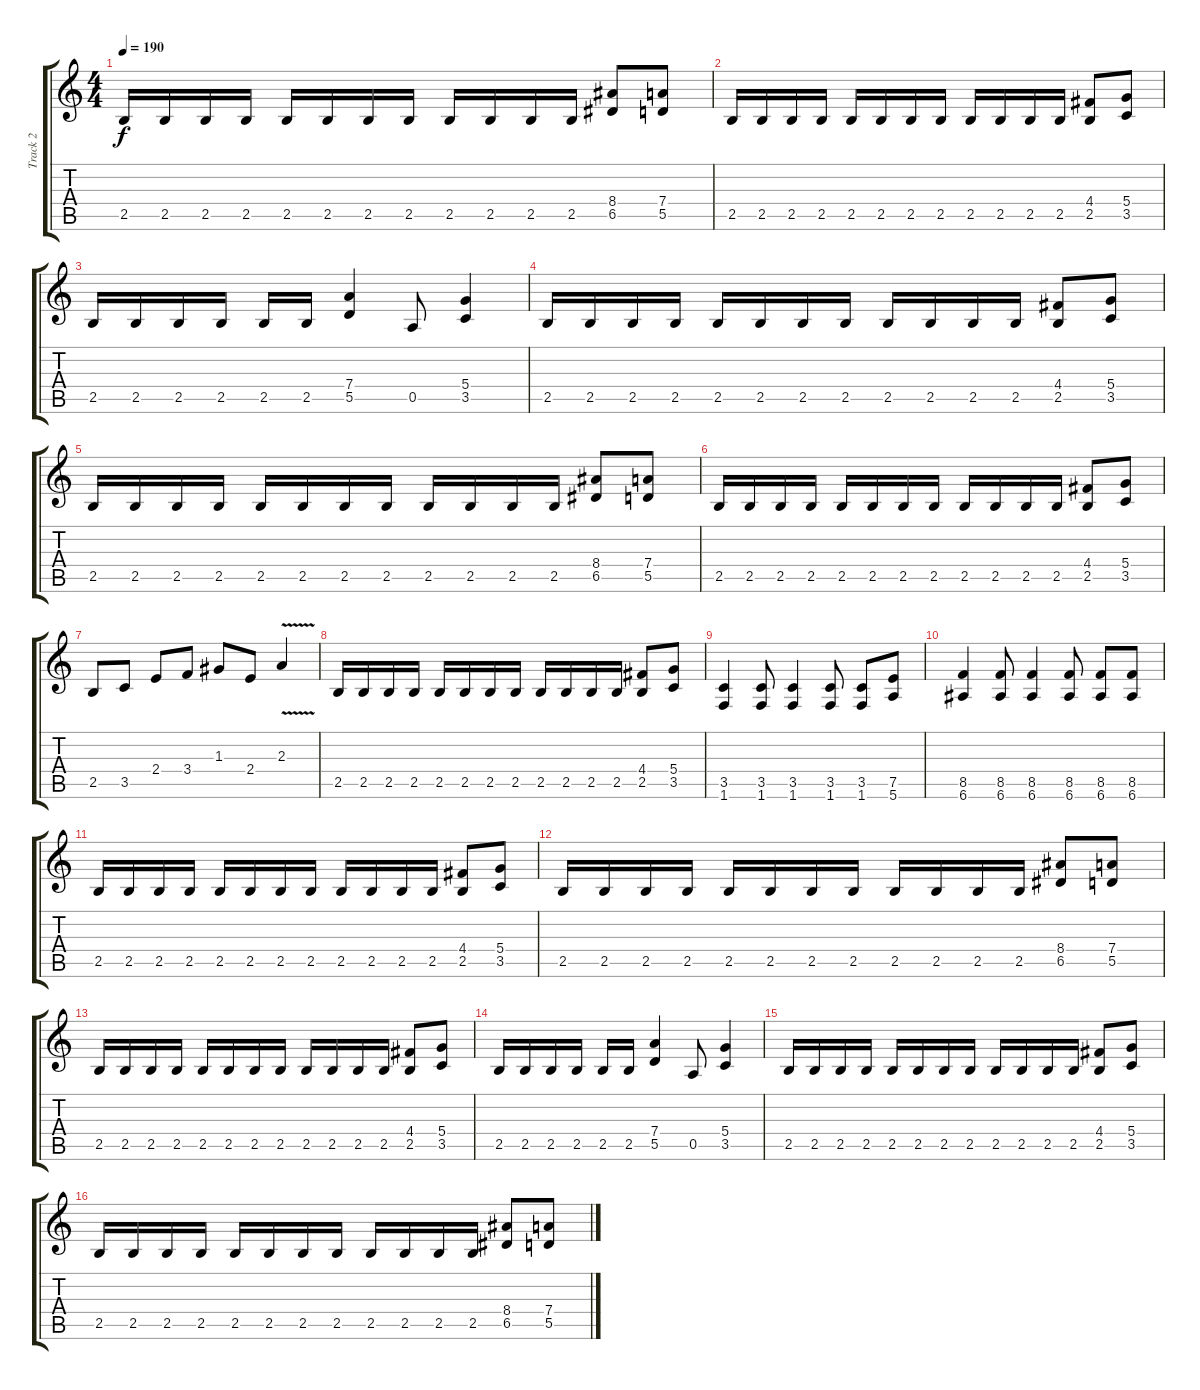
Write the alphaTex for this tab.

\track ("Track 2" "Track 2") {instrument distortionguitar}
\staff {score tabs}
\tuning (E4 B3 G3 D3 A2 E2) {hide}
\ts (4 4)
\tempo 190
\clef g2
\ks c
2.5.16{dy f} 2.5.16 2.5.16 2.5.16 2.5.16 2.5.16 2.5.16 2.5.16 2.5.16 2.5.16 2.5.16 2.5.16 (8.4 6.5).8 (7.4 5.5).8 |
2.5.16 2.5.16 2.5.16 2.5.16 2.5.16 2.5.16 2.5.16 2.5.16 2.5.16 2.5.16 2.5.16 2.5.16 (4.4 2.5).8 (5.4 3.5).8 |
2.5.16 2.5.16 2.5.16 2.5.16 2.5.16 2.5.16 (7.4 5.5).4 0.5.8 (5.4 3.5).4 |
2.5.16 2.5.16 2.5.16 2.5.16 2.5.16 2.5.16 2.5.16 2.5.16 2.5.16 2.5.16 2.5.16 2.5.16 (4.4 2.5).8 (5.4 3.5).8 |
2.5.16 2.5.16 2.5.16 2.5.16 2.5.16 2.5.16 2.5.16 2.5.16 2.5.16 2.5.16 2.5.16 2.5.16 (8.4 6.5).8 (7.4 5.5).8 |
2.5.16 2.5.16 2.5.16 2.5.16 2.5.16 2.5.16 2.5.16 2.5.16 2.5.16 2.5.16 2.5.16 2.5.16 (4.4 2.5).8 (5.4 3.5).8 |
2.5.8 3.5.8 2.4.8 3.4.8 1.3.8 2.4.8 2.3{v}.4 |
2.5.16 2.5.16 2.5.16 2.5.16 2.5.16 2.5.16 2.5.16 2.5.16 2.5.16 2.5.16 2.5.16 2.5.16 (4.4 2.5).8 (5.4 3.5).8 |
(3.5 1.6).4 (3.5 1.6).8 (3.5 1.6).4 (3.5 1.6).8 (3.5 1.6).8 (7.5 5.6).8 |
(8.5 6.6).4 (8.5 6.6).8 (8.5 6.6).4 (8.5 6.6).8 (8.5 6.6).8 (8.5 6.6).8 |
2.5.16 2.5.16 2.5.16 2.5.16 2.5.16 2.5.16 2.5.16 2.5.16 2.5.16 2.5.16 2.5.16 2.5.16 (4.4 2.5).8 (5.4 3.5).8 |
2.5.16 2.5.16 2.5.16 2.5.16 2.5.16 2.5.16 2.5.16 2.5.16 2.5.16 2.5.16 2.5.16 2.5.16 (8.4 6.5).8 (7.4 5.5).8 |
2.5.16 2.5.16 2.5.16 2.5.16 2.5.16 2.5.16 2.5.16 2.5.16 2.5.16 2.5.16 2.5.16 2.5.16 (4.4 2.5).8 (5.4 3.5).8 |
2.5.16 2.5.16 2.5.16 2.5.16 2.5.16 2.5.16 (7.4 5.5).4 0.5.8 (5.4 3.5).4 |
2.5.16 2.5.16 2.5.16 2.5.16 2.5.16 2.5.16 2.5.16 2.5.16 2.5.16 2.5.16 2.5.16 2.5.16 (4.4 2.5).8 (5.4 3.5).8 |
2.5.16 2.5.16 2.5.16 2.5.16 2.5.16 2.5.16 2.5.16 2.5.16 2.5.16 2.5.16 2.5.16 2.5.16 (8.4 6.5).8 (7.4 5.5).8
